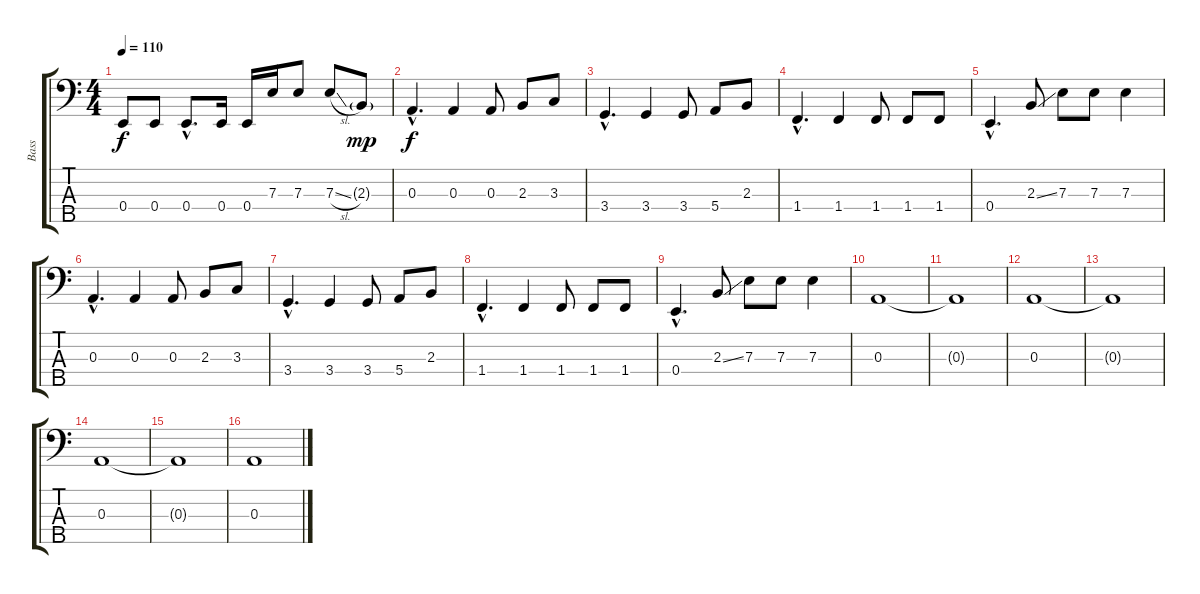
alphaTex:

\track ("Bass" "Bass") {instrument electricbassfinger}
\staff {score tabs}
\tuning (G2 D2 A1 E1 B0) {hide}
\ts (4 4)
\tempo 110
\clef f4
\ks c
0.4.8{dy f} 0.4.8 0.4{hac}.8{d} 0.4.16 0.4.16 7.3.16 7.3.8 7.3{sl}.8 2.3{g}.8{dy mp} |
\section ("" "")
0.3{hac}.4{d dy f} 0.3.4 0.3.8 2.3.8 3.3.8 |
3.4{hac}.4{d} 3.4.4 3.4.8 5.4.8 2.3.8 |
1.4{hac}.4{d} 1.4.4 1.4.8 1.4.8 1.4.8 |
0.4{hac}.4{d} 2.3{ss}.8 7.3.8 7.3.8 7.3.4 |
0.3{hac}.4{d} 0.3.4 0.3.8 2.3.8 3.3.8 |
3.4{hac}.4{d} 3.4.4 3.4.8 5.4.8 2.3.8 |
1.4{hac}.4{d} 1.4.4 1.4.8 1.4.8 1.4.8 |
0.4{hac}.4{d} 2.3{ss}.8 7.3.8 7.3.8 7.3.4 |
\section ("" "")
0.3.1 |
0.3{t}.1 |
0.3.1 |
0.3{t}.1 |
0.3.1 |
0.3{t}.1 |
0.3.1
